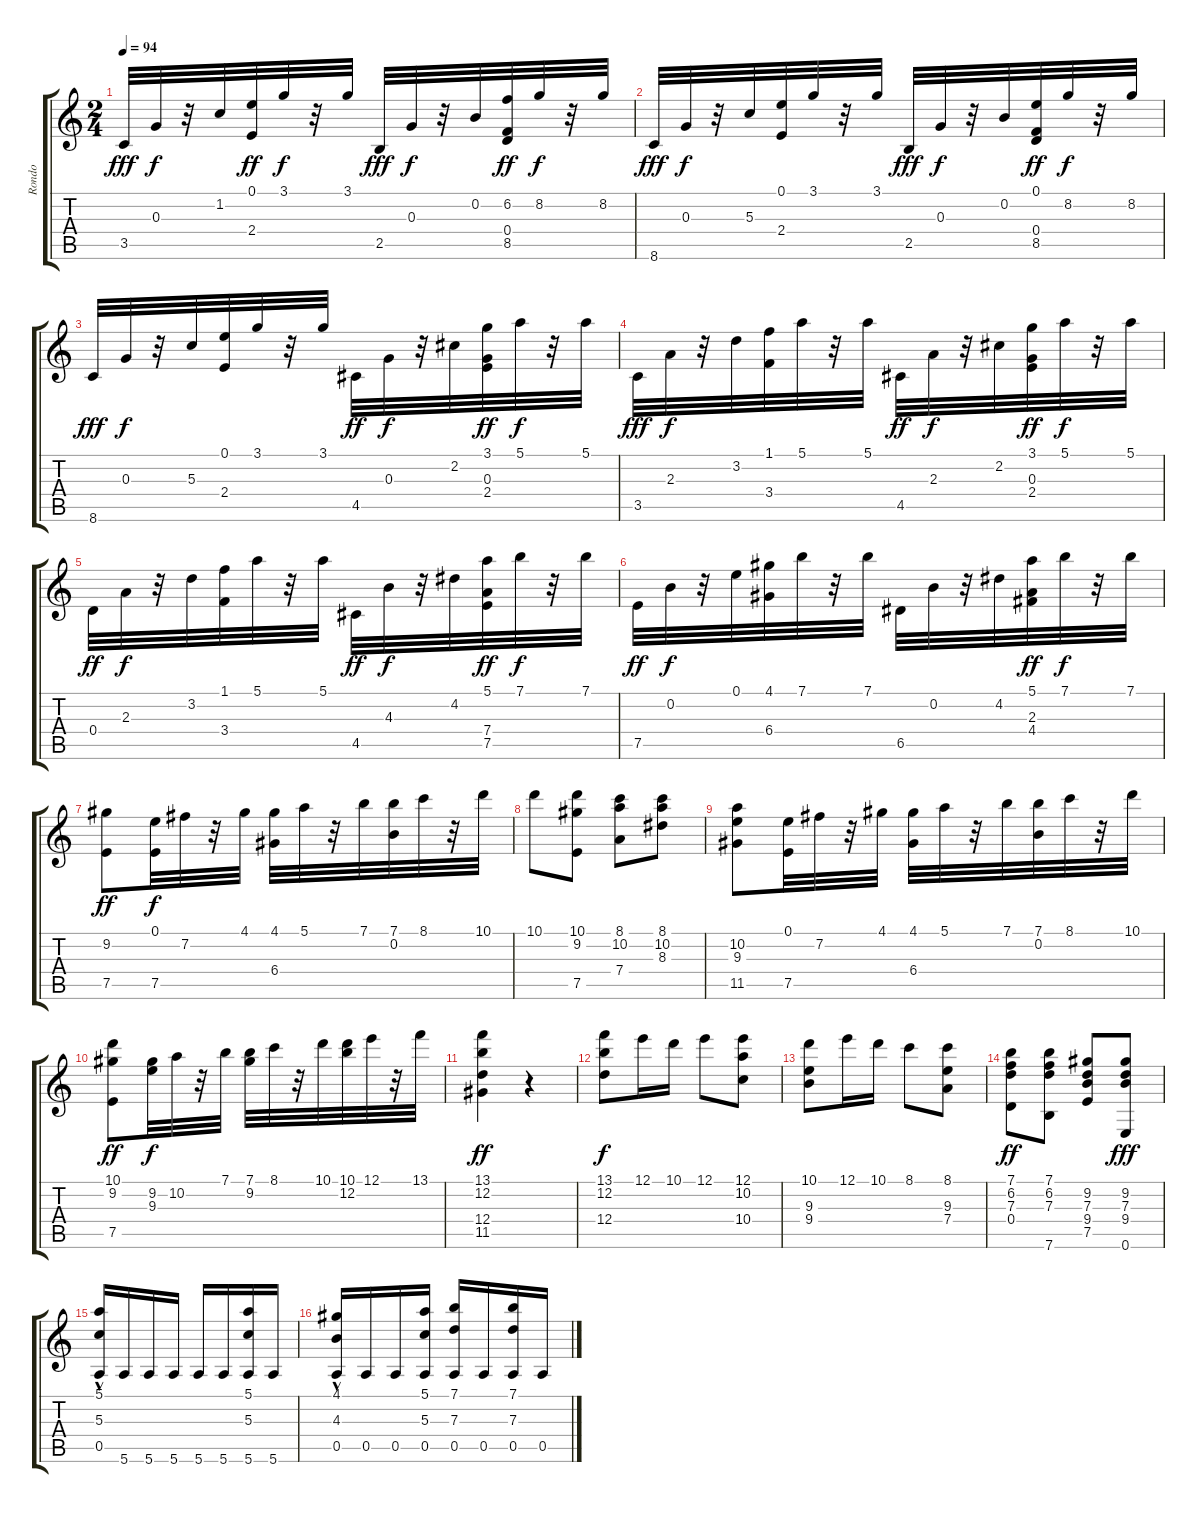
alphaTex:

\track ("Rondo" "Rondo") {instrument acousticguitarnylon}
\staff {score tabs}
\tuning (E4 B3 G3 D3 A2 E2) {hide}
\ts (2 4)
\tempo 94
\clef g2
\ks c
3.5.32{dy fff} 0.3.32{dy f} r.32 1.2.32 (0.1 2.4).32{dy ff} 3.1.32{dy f} r.32 3.1.32 2.5.32{dy fff} 0.3.32{dy f} r.32 0.2.32 (6.2 0.4 8.5).32{dy ff} 8.2.32{dy f} r.32 8.2.32 |
8.6.32{dy fff} 0.3.32{dy f} r.32 5.3.32 (0.1 2.4).32 3.1.32 r.32 3.1.32 2.5.32{dy fff} 0.3.32{dy f} r.32 0.2.32 (0.1 0.4 8.5).32{dy ff} 8.2.32{dy f} r.32 8.2.32 |
8.6.32{dy fff} 0.3.32{dy f} r.32 5.3.32 (0.1 2.4).32 3.1.32 r.32 3.1.32 4.5.32{dy ff} 0.3.32{dy f} r.32 2.2.32 (3.1 0.3 2.4).32{dy ff} 5.1.32{dy f} r.32 5.1.32 |
3.5.32{dy fff} 2.3.32{dy f} r.32 3.2.32 (1.1 3.4).32 5.1.32 r.32 5.1.32 4.5.32{dy ff} 2.3.32{dy f} r.32 2.2.32 (3.1 0.3 2.4).32{dy ff} 5.1.32{dy f} r.32 5.1.32 |
0.4.32{dy ff} 2.3.32{dy f} r.32 3.2.32 (1.1 3.4).32 5.1.32 r.32 5.1.32 4.5.32{dy ff} 4.3.32{dy f} r.32 4.2.32 (5.1 7.4 7.5).32{dy ff} 7.1.32{dy f} r.32 7.1.32 |
7.5.32{dy ff} 0.2.32{dy f} r.32 0.1.32 (4.1 6.4).32 7.1.32 r.32 7.1.32 6.5.32 0.2.32 r.32 4.2.32 (5.1 2.3 4.4).32{dy ff} 7.1.32{dy f} r.32 7.1.32 |
(9.2 7.5).8{dy ff} (0.1 7.5).32{dy f} 7.2.32 r.32 4.1.32 (4.1 6.4).32 5.1.32 r.32 7.1.32 (7.1 0.2).32 8.1.32 r.32 10.1.32 |
10.1.8 (10.1 9.2 7.5).8 (8.1 10.2 7.4).8 (8.1 10.2 8.3).8 |
(10.2 9.3 11.5).8 (0.1 7.5).32 7.2.32 r.32 4.1.32 (4.1 6.4).32 5.1.32 r.32 7.1.32 (7.1 0.2).32 8.1.32 r.32 10.1.32 |
(10.1 9.2 7.5).8{dy ff} (9.2 9.3).32{dy f} 10.2.32 r.32 7.1.32 (7.1 9.2).32 8.1.32 r.32 10.1.32 (10.1 12.2).32 12.1.32 r.32 13.1.32 |
(13.1 12.2 12.4 11.5).4{dy ff} r.4 |
(13.1 12.2 12.4).8{dy f} 12.1.16 10.1.16 12.1.8 (12.1 10.2 10.4).8 |
(10.1 9.3 9.4).8 12.1.16 10.1.16 8.1.8 (8.1 9.3 7.4).8 |
(7.1 6.2 7.3 0.4).8{dy ff} (7.1 6.2 7.3 7.6).8 (9.2 7.3 9.4 7.5).8 (9.2 7.3 9.4 0.6).8{dy fff} |
(5.1{hac} 5.3{hac} 0.5).16 5.6.16 5.6.16 5.6.16 5.6.16 5.6.16 (5.1 5.3 5.6).16 5.6.16 |
(4.1{hac} 4.3{hac} 0.5).16 0.5.16 0.5.16 (5.1 5.3 0.5).16 (7.1 7.3 0.5).16 0.5.16 (7.1 7.3 0.5).16 0.5.16
